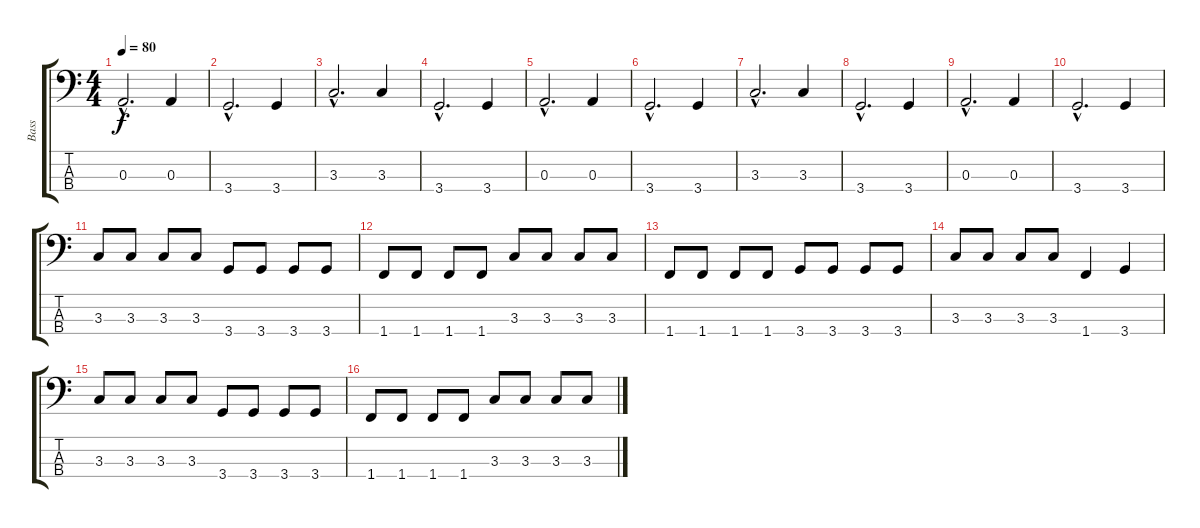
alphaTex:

\track ("Bass" "Bass") {instrument electricbassfinger}
\staff {score tabs}
\tuning (G2 D2 A1 E1) {hide}
\ts (4 4)
\tempo 80
\clef f4
\ks c
0.3{hac}.2{d dy f} 0.3.4 |
3.4{hac}.2{d} 3.4.4 |
3.3{hac}.2{d} 3.3.4 |
3.4{hac}.2{d} 3.4.4 |
0.3{hac}.2{d} 0.3.4 |
3.4{hac}.2{d} 3.4.4 |
3.3{hac}.2{d} 3.3.4 |
3.4{hac}.2{d} 3.4.4 |
0.3{hac}.2{d} 0.3.4 |
3.4{hac}.2{d} 3.4.4 |
3.3.8 3.3.8 3.3.8 3.3.8 3.4.8 3.4.8 3.4.8 3.4.8 |
1.4.8 1.4.8 1.4.8 1.4.8 3.3.8 3.3.8 3.3.8 3.3.8 |
1.4.8 1.4.8 1.4.8 1.4.8 3.4.8 3.4.8 3.4.8 3.4.8 |
3.3.8 3.3.8 3.3.8 3.3.8 1.4.4 3.4.4 |
3.3.8 3.3.8 3.3.8 3.3.8 3.4.8 3.4.8 3.4.8 3.4.8 |
1.4.8 1.4.8 1.4.8 1.4.8 3.3.8 3.3.8 3.3.8 3.3.8
